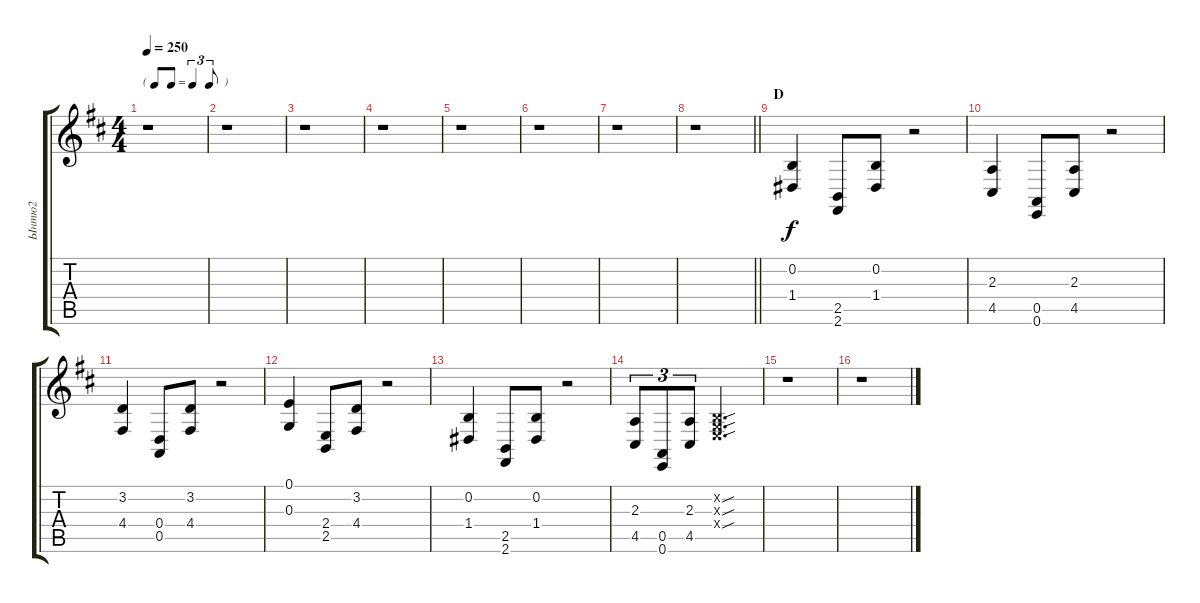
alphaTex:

\track ("Ынтю2" "Ынтю2") {instrument drawbarorgan}
\staff {score tabs}
\tuning (E4 B3 G3 D3 A2 E2) {hide}
\ts (4 4)
\tf triplet8th
\tempo 250
\clef g2
\ks d
r.1{dy f} |
r.1 |
r.1 |
r.1 |
r.1 |
r.1 |
r.1 |
\barLineRight lightlight
r.1 |
\section ("" "D")
(0.2 1.4).4 (2.5 2.6).8 (0.2 1.4).8 r.2 |
(2.3 4.5).4 (0.5 0.6).8 (2.3 4.5).8 r.2 |
(3.2 4.4).4 (0.4 0.5).8 (3.2 4.4).8 r.2 |
(0.1 0.3).4 (2.4 2.5).8 (3.2 4.4).8 r.2 |
(0.2 1.4).4 (2.5 2.6).8 (0.2 1.4).8 r.2 |
(2.3 4.5).8{tu (3 2)} (0.5 0.6).8{tu (3 2)} (2.3 4.5).8{tu (3 2)} (0.2{sou x} 0.3{sou x} 2.4{sou x}).2{d} |
r.1 |
r.1
